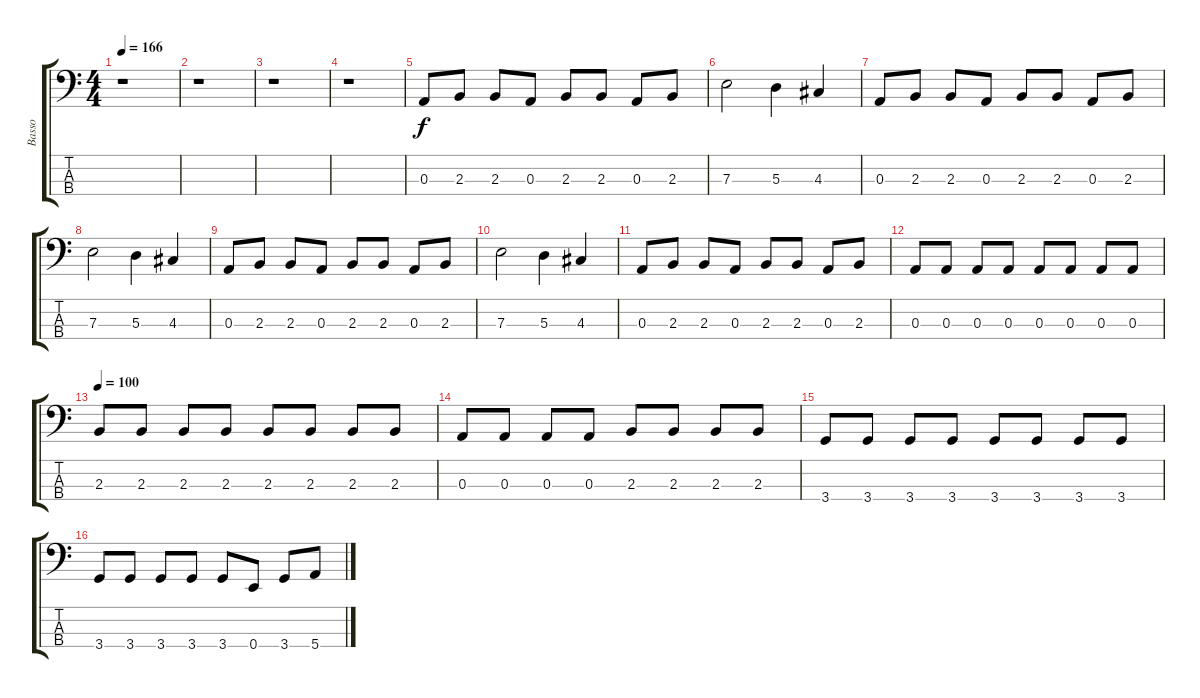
\track ("Basso" "Basso") {instrument electricbassfinger}
\staff {score tabs}
\tuning (G2 D2 A1 E1) {hide}
\ts (4 4)
\tempo 166
\clef f4
\ks c
r.1{dy f instrument electricbassfinger} |
r.1 |
r.1 |
r.1 |
0.3.8 2.3.8 2.3.8 0.3.8 2.3.8 2.3.8 0.3.8 2.3.8 |
7.3.2 5.3.4 4.3.4 |
0.3.8 2.3.8 2.3.8 0.3.8 2.3.8 2.3.8 0.3.8 2.3.8 |
7.3.2 5.3.4 4.3.4 |
0.3.8 2.3.8 2.3.8 0.3.8 2.3.8 2.3.8 0.3.8 2.3.8 |
7.3.2 5.3.4 4.3.4 |
0.3.8 2.3.8 2.3.8 0.3.8 2.3.8 2.3.8 0.3.8 2.3.8 |
0.3.8 0.3.8 0.3.8 0.3.8 0.3.8 0.3.8 0.3.8 0.3.8 |
\tempo 100
2.3.8 2.3.8 2.3.8 2.3.8 2.3.8 2.3.8 2.3.8 2.3.8 |
0.3.8 0.3.8 0.3.8 0.3.8 2.3.8 2.3.8 2.3.8 2.3.8 |
3.4.8 3.4.8 3.4.8 3.4.8 3.4.8 3.4.8 3.4.8 3.4.8 |
3.4.8 3.4.8 3.4.8 3.4.8 3.4.8 0.4.8 3.4.8 5.4.8
